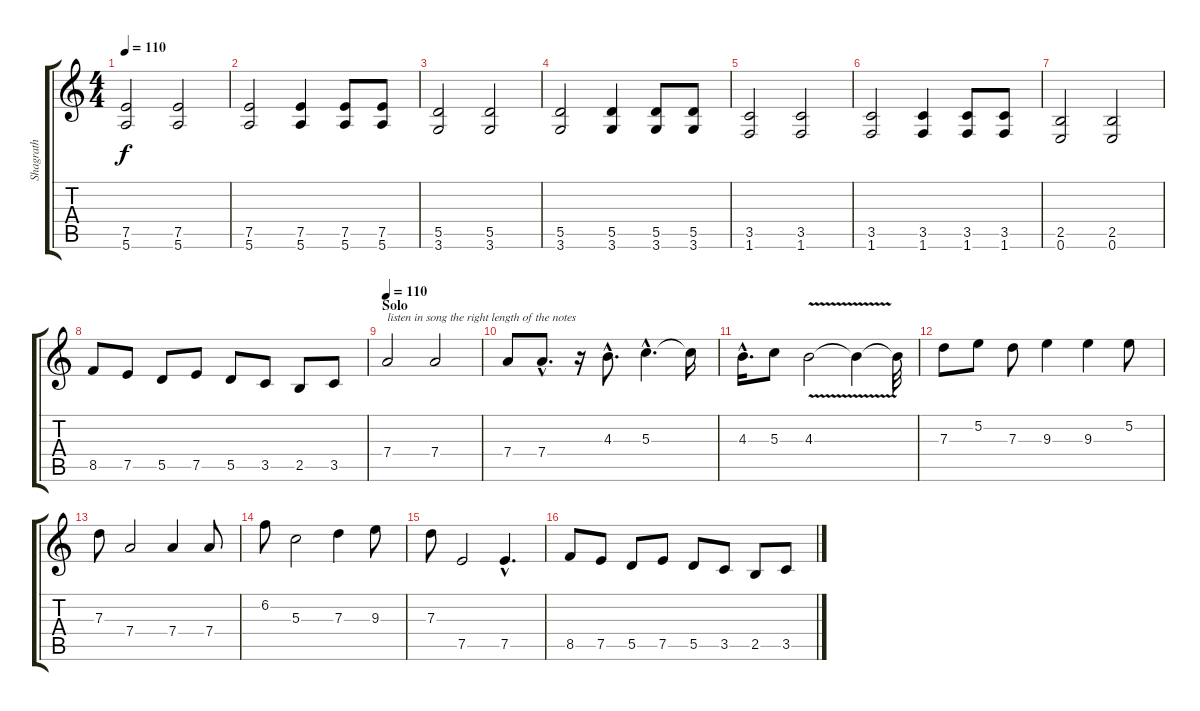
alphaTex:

\track ("Shagrath" "Shagrath") {instrument acousticguitarnylon}
\staff {score tabs}
\tuning (E4 B3 G3 D3 A2 E2) {hide}
\ts (4 4)
\tempo 110
\clef g2
\ks c
(7.5 5.6).2{dy f} (7.5 5.6).2 |
(7.5 5.6).2 (7.5 5.6).4 (7.5 5.6).8 (7.5 5.6).8 |
(5.5 3.6).2 (5.5 3.6).2 |
(5.5 3.6).2 (5.5 3.6).4 (5.5 3.6).8 (5.5 3.6).8 |
(3.5 1.6).2 (3.5 1.6).2 |
(3.5 1.6).2 (3.5 1.6).4 (3.5 1.6).8 (3.5 1.6).8 |
(2.5 0.6).2 (2.5 0.6).2 |
8.5.8 7.5.8 5.5.8 7.5.8 5.5.8 3.5.8 2.5.8 3.5.8 |
\section ("" "Solo")
\tempo 110
7.4.2{txt "listen in song the right length of the notes" volume 16} 7.4.2 |
7.4.8 7.4{hac}.8{d} r.16 4.3{hac}.8{d} 5.3{hac}.4{d} 5.3{t}.16 |
4.3{hac}.16{d} 5.3.8 4.3{v}.2 4.3{t}.4 4.3{t}.32 |
7.3.8 5.2.8 7.3.8 9.3.4 9.3.4 5.2.8 |
7.3.8 7.4.2 7.4.4 7.4.8 |
6.2.8 5.3.2 7.3.4 9.3.8 |
7.3.8 7.5.2 7.5{hac}.4{d} |
8.5.8 7.5.8 5.5.8 7.5.8 5.5.8 3.5.8 2.5.8 3.5.8
